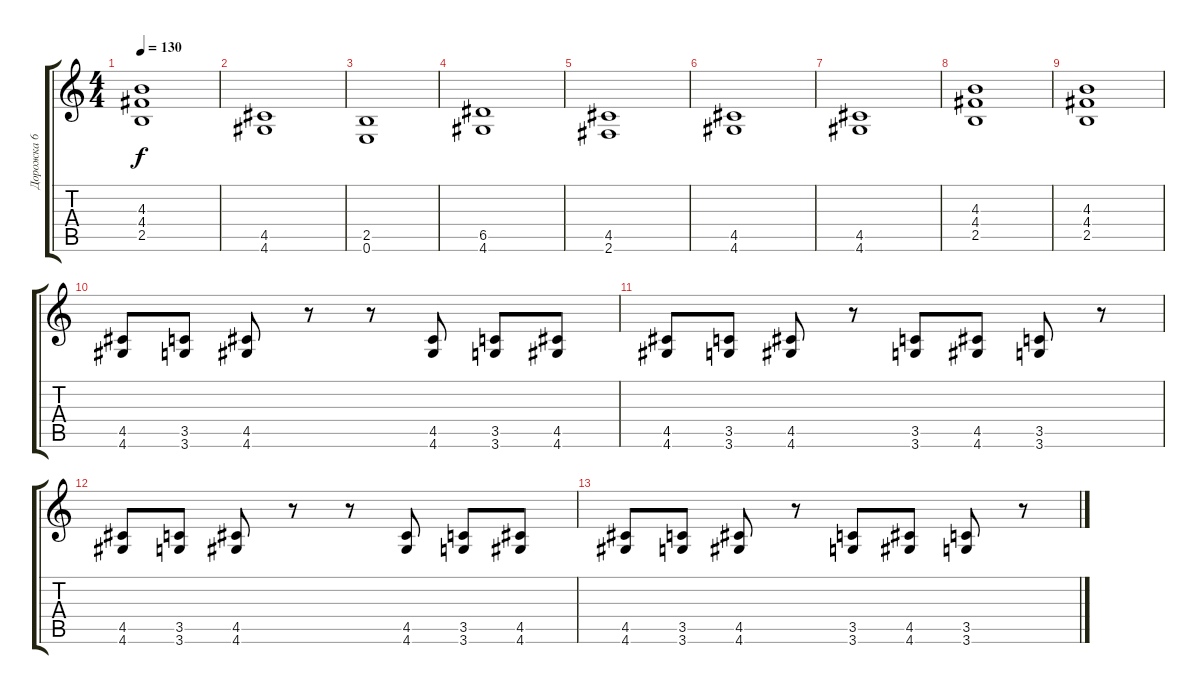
\track ("Дорожка 6" "Дорожка 6") {instrument distortionguitar}
\staff {score tabs}
\tuning (E4 B3 G3 D3 A2 E2) {hide}
\ts (4 4)
\tempo 130
\clef g2
\ks c
(4.3 4.4 2.5).1{dy f} |
(4.5 4.6).1 |
(2.5 0.6).1 |
(6.5 4.6).1 |
(4.5 2.6).1 |
(4.5 4.6).1 |
(4.5 4.6).1 |
(4.3 4.4 2.5).1 |
(4.3 4.4 2.5).1 |
(4.5 4.6).8 (3.5 3.6).8 (4.5 4.6).8 r.8 r.8 (4.5 4.6).8 (3.5 3.6).8 (4.5 4.6).8 |
(4.5 4.6).8 (3.5 3.6).8 (4.5 4.6).8 r.8 (3.5 3.6).8 (4.5 4.6).8 (3.5 3.6).8 r.8 |
(4.5 4.6).8 (3.5 3.6).8 (4.5 4.6).8 r.8 r.8 (4.5 4.6).8 (3.5 3.6).8 (4.5 4.6).8 |
(4.5 4.6).8 (3.5 3.6).8 (4.5 4.6).8 r.8 (3.5 3.6).8 (4.5 4.6).8 (3.5 3.6).8 r.8
